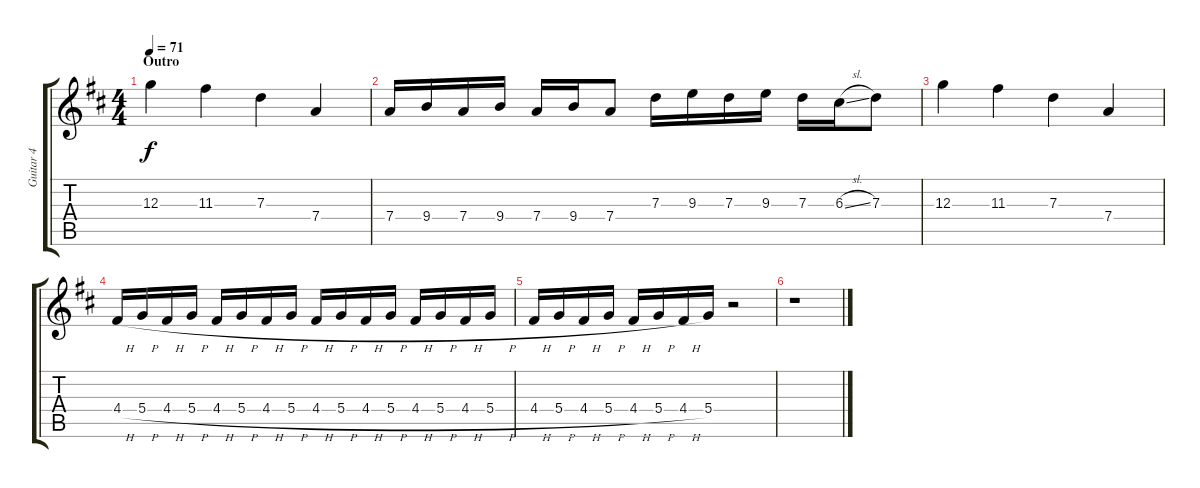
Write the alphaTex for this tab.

\track ("Guitar 4" "Guitar 4") {instrument electricguitarjazz}
\staff {score tabs}
\tuning (E4 B3 G3 D3 A2 E2) {hide}
\ts (4 4)
\section ("" "Outro")
\tempo 71
\clef g2
\ks bminor
12.3.4{dy f} 11.3.4 7.3.4 7.4.4 |
7.4.16 9.4.16 7.4.16 9.4.16 7.4.16 9.4.16 7.4.8 7.3.16 9.3.16 7.3.16 9.3.16 7.3.16 6.3{sl}.16 7.3.8 |
12.3.4 11.3.4 7.3.4 7.4.4 |
4.4{h}.16 5.4{h}.16 4.4{h}.16 5.4{h}.16 4.4{h}.16 5.4{h}.16 4.4{h}.16 5.4{h}.16 4.4{h}.16 5.4{h}.16 4.4{h}.16 5.4{h}.16 4.4{h}.16 5.4{h}.16 4.4{h}.16 5.4{h}.16 |
4.4{h}.16 5.4{h}.16 4.4{h}.16 5.4{h}.16 4.4{h}.16 5.4{h}.16 4.4{h}.16 5.4.16 r.2 |
r.1
